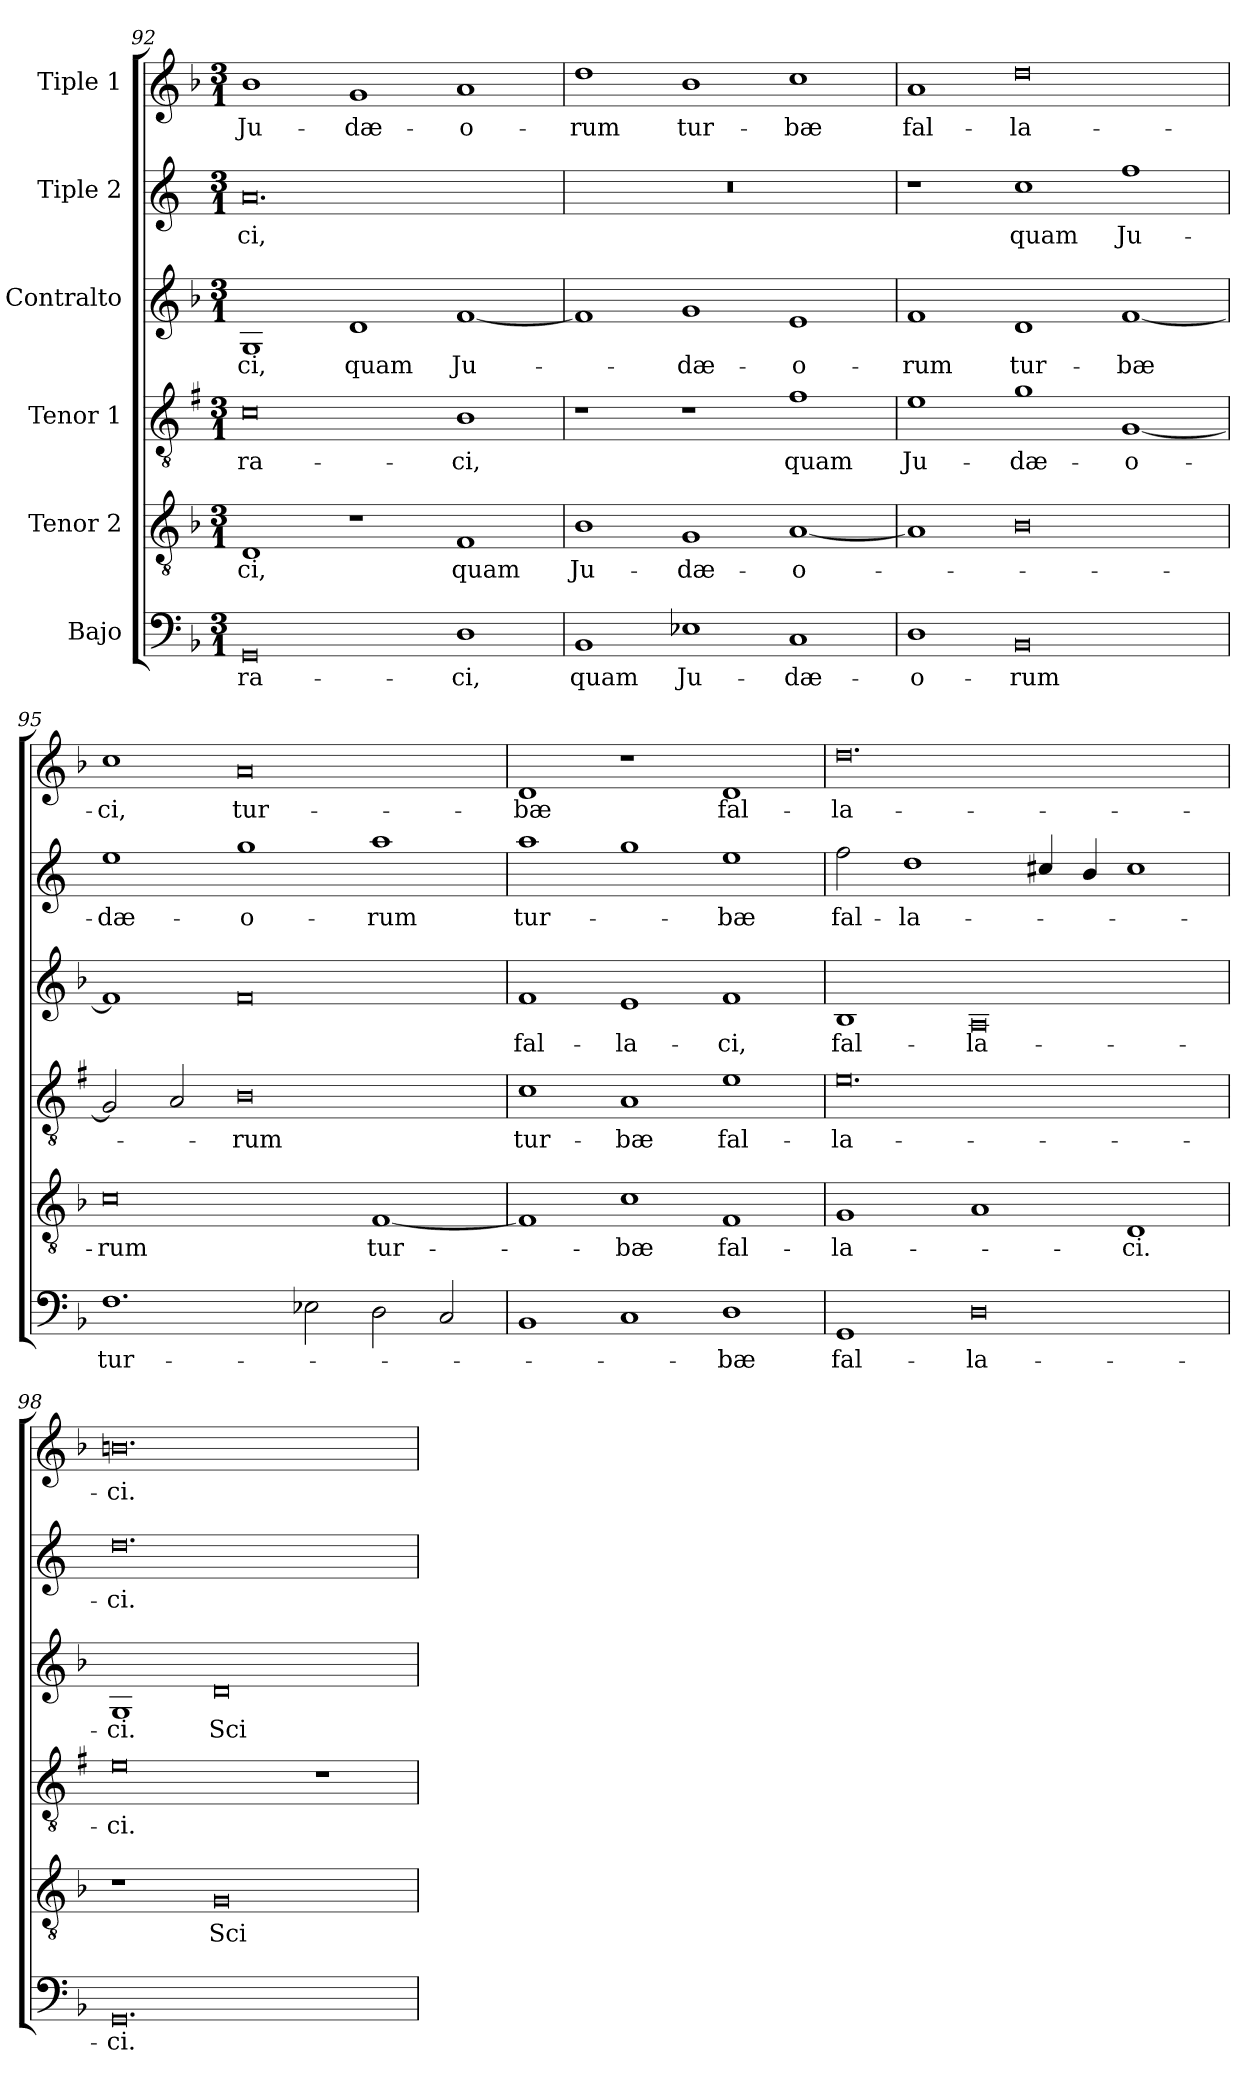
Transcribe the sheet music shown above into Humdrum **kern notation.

**kern	**text	**kern	**text	**kern	**text	**kern	**text	**kern	**text	**kern	**text
*part6	*part6	*part5	*part5	*part4	*part4	*part3	*part3	*part2	*part2	*part1	*part1
*staff6	*staff6	*staff5	*staff5	*staff4	*staff4	*staff3	*staff3	*staff2	*staff2	*staff1	*staff1
*I"Bajo	*	*I"Tenor 2	*	*I"Tenor 1	*	*I"Contralto	*	*I"Tiple 2	*	*I"Tiple 1	*
*clefF4	*	*clefGv2	*	*clefGv2	*	*clefG2	*	*clefG2	*	*clefG2	*
*	*	*	*	*ITrd1c2	*	*	*	*ITrd4c7	*	*	*
*k[b-]	*	*k[b-]	*	*k[b-]	*	*k[b-]	*	*k[b-]	*	*k[b-]	*
*F:	*	*F:	*	*F:	*	*F:	*	*F:	*	*F:	*
*M3/1	*	*M3/1	*	*M3/1	*	*M3/1	*	*M3/1	*	*M3/1	*
=92	=92	=92	=92	=92	=92	=92	=92	=92	=92	=92	=92
!	!LO:LY:b	!	!LO:LY:b	!	!LO:LY:b	!	!LO:LY:b	!	!LO:LY:b	!	!LO:LY:b
0GG	-ra-	1D	-ci,	0B-	-ra-	1G	-ci,	0.d	-ci,	1b-	Ju-
!	!	!	!	!	!	!	!LO:LY:b	!	!	!	!LO:LY:b
.	.	1r	.	.	.	1d	quam	.	.	1g	-dæ-
!	!LO:LY:b	!	!LO:LY:b	!	!LO:LY:b	!	!LO:LY:b	!	!	!	!LO:LY:b
1D	-ci,	1F	quam	1A	-ci,	[1f	Ju-	.	.	1a	-o-
=93	=93	=93	=93	=93	=93	=93	=93	=93	=93	=93	=93
!	!LO:LY:b	!	!LO:LY:b	!	!	!	!	!	!	!	!LO:LY:b
1BB-	quam	1B-	Ju-	1r	.	1f]	.	0.r	.	1dd	-rum
!	!LO:LY:b	!	!LO:LY:b	!	!	!	!LO:LY:b	!	!	!	!LO:LY:b
1E-X	Ju-	1G	-dæ-	1r	.	1g	-dæ-	.	.	1b-	tur-
!	!LO:LY:b	!	!LO:LY:b	!	!LO:LY:b	!	!LO:LY:b	!	!	!	!LO:LY:b
1C	-dæ-	[1A	-o-	1e	quam	1e	-o-	.	.	1cc	-bæ
=94	=94	=94	=94	=94	=94	=94	=94	=94	=94	=94	=94
!	!LO:LY:b	!	!	!	!LO:LY:b	!	!LO:LY:b	!	!	!	!LO:LY:b
1D	-o-	1A]	.	1d	Ju-	1f	-rum	1r	.	1a	fal-
!	!LO:LY:b	!	!	!	!LO:LY:b	!	!LO:LY:b	!	!LO:LY:b	!	!LO:LY:b
0BB-	-rum	0B-	.	1f	-dæ-	1d	tur-	1f	quam	0dd	-la-
!	!	!	!	!	!LO:LY:b	!	!LO:LY:b	!	!LO:LY:b	!	!
.	.	.	.	[1F	-o-	[1f	-bæ	1b-	Ju-	.	.
=95	=95	=95	=95	=95	=95	=95	=95	=95	=95	=95	=95
!	!LO:LY:b	!	!LO:LY:b	!	!	!	!	!	!LO:LY:b	!	!LO:LY:b
1.F	tur-	0c	-rum	2F/]	.	1f]	.	1a	-dæ-	1cc	-ci,
.	.	.	.	2G/	.	.	.	.	.	.	.
!	!	!	!	!	!LO:LY:b	!	!	!	!LO:LY:b	!	!LO:LY:b
.	.	.	.	0A	-rum	0f	.	1cc	-o-	0a	tur-
2E-X\	.	.	.	.	.	.	.	.	.	.	.
!	!	!	!LO:LY:b	!	!	!	!	!	!LO:LY:b	!	!
2D\	.	[1F	tur-	.	.	.	.	1dd	-rum	.	.
2C/	.	.	.	.	.	.	.	.	.	.	.
!!LO:LB:g=z
=96	=96	=96	=96	=96	=96	=96	=96	=96	=96	=96	=96
!	!	!	!	!	!LO:LY:b	!	!LO:LY:b	!	!LO:LY:b	!	!LO:LY:b
1BB-	.	1F]	.	1B-	tur-	1f	fal-	1dd	tur-	1d	-bæ
!	!	!	!LO:LY:b	!	!LO:LY:b	!	!LO:LY:b	!	!	!	!
1C	.	1c	-bæ	1G	-bæ	1e	-la-	1cc	.	1r	.
!	!LO:LY:b	!	!LO:LY:b	!	!LO:LY:b	!	!LO:LY:b	!	!LO:LY:b	!	!LO:LY:b
1D	-bæ	1F	fal-	1d	fal-	1f	-ci,	1a	-bæ	1d	fal-
=97	=97	=97	=97	=97	=97	=97	=97	=97	=97	=97	=97
!	!LO:LY:b	!	!LO:LY:b	!	!LO:LY:b	!	!LO:LY:b	!	!LO:LY:b	!	!LO:LY:b
1GG	fal-	1G	-la-	0.d	-la-	1B-	fal-	2b-\	fal-	0.dd	-la-
!	!	!	!	!	!	!	!	!	!LO:LY:b	!	!
.	.	.	.	.	.	.	.	1g	-la-	.	.
!	!LO:LY:b	!	!	!	!	!	!LO:LY:b	!	!	!	!
0D	-la-	1A	.	.	.	0A	-la-	.	.	.	.
.	.	.	.	.	.	.	.	4f#X/	.	.	.
.	.	.	.	.	.	.	.	4e/	.	.	.
!	!	!	!LO:LY:b	!	!	!	!	!	!	!	!
.	.	1D	-ci.	.	.	.	.	1f#	.	.	.
=98	=98	=98	=98	=98	=98	=98	=98	=98	=98	=98	=98
!	!LO:LY:b	!	!	!	!LO:LY:b	!	!LO:LY:b	!	!LO:LY:b	!	!LO:LY:b
0.GG	-ci.	1r	.	0d	-ci.	1G	-ci.	0.g	-ci.	0.bn	-ci.
!	!	!	!LO:LY:b	!	!	!	!LO:LY:b	!	!	!	!
.	.	0G	Sci-	.	.	0d	Sci-	.	.	.	.
.	.	.	.	1r	.	.	.	.	.	.	.
=	=	=	=	=	=	=	=	=	=	=	=
*-	*-	*-	*-	*-	*-	*-	*-	*-	*-	*-	*-
